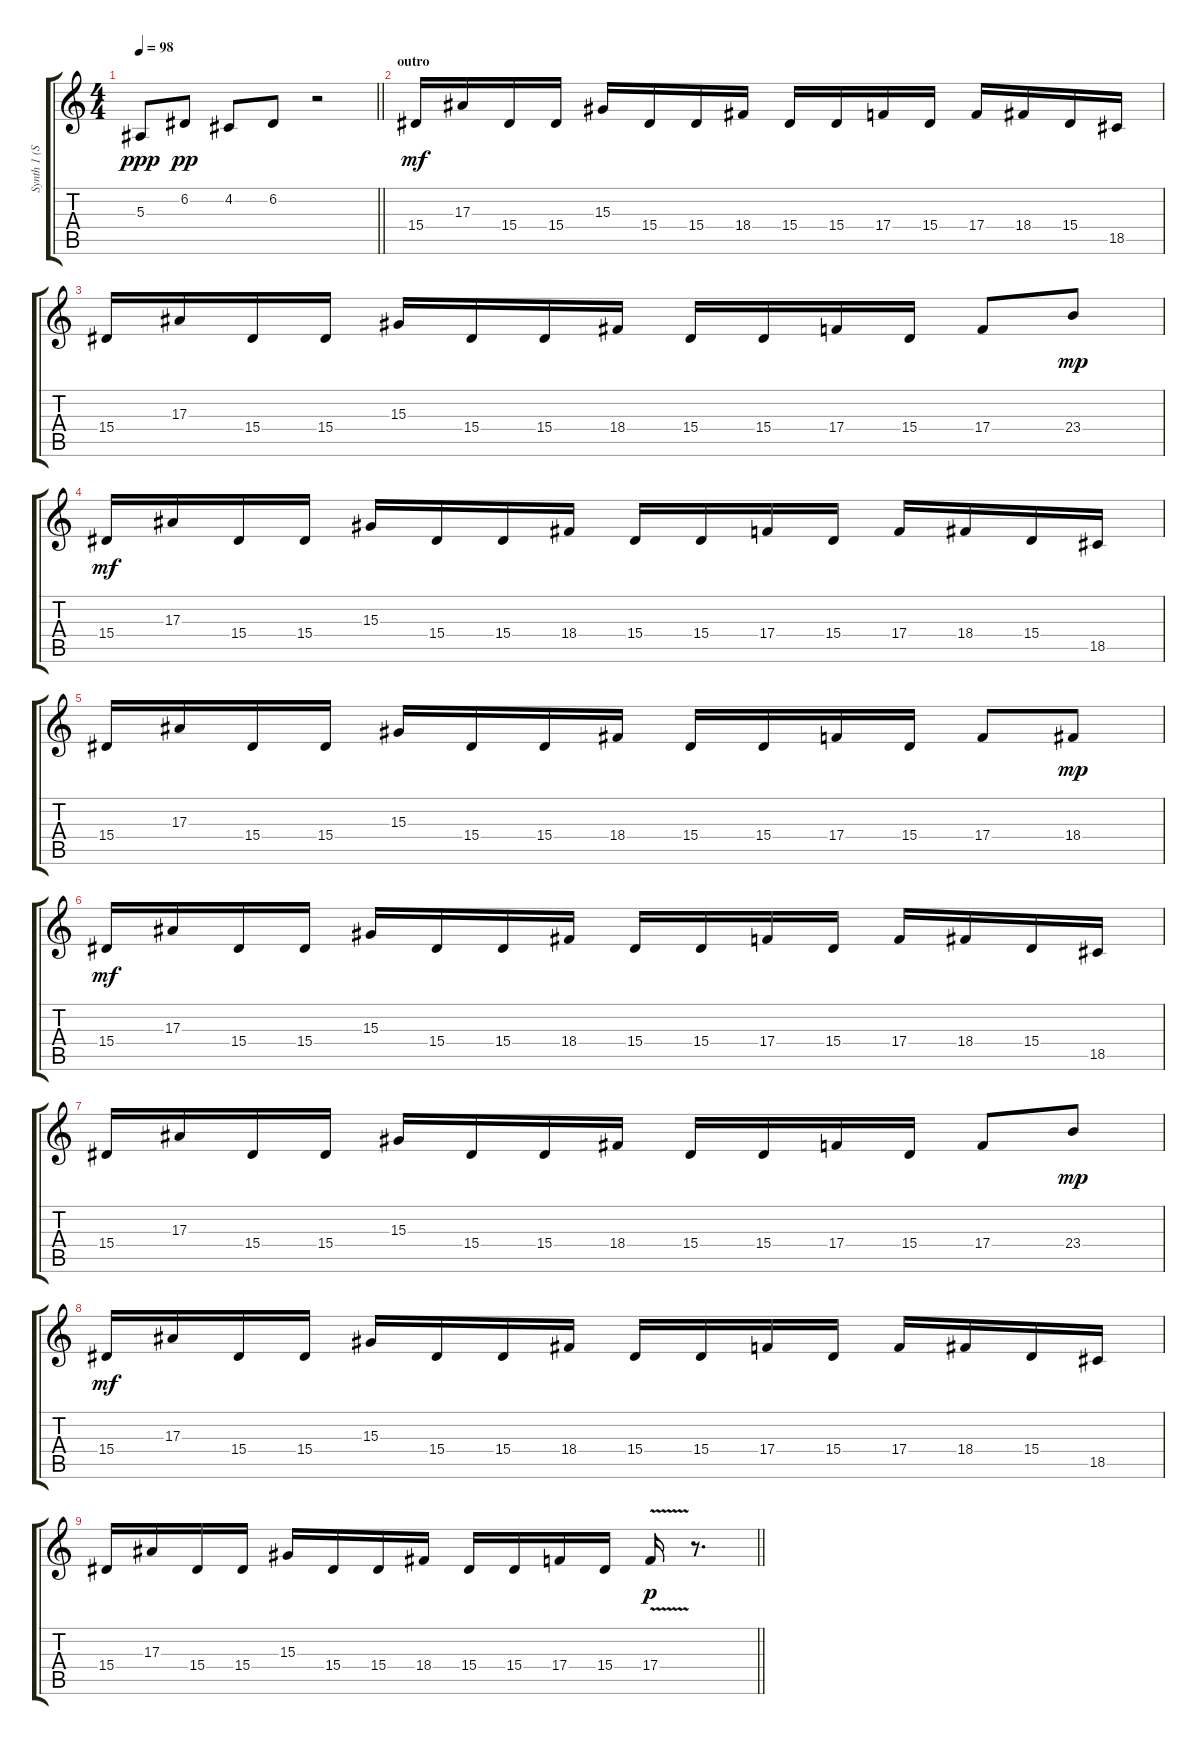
\track ("Synth 1 (Semple)" "Synth 1 (S") {instrument lead2sawtooth}
\staff {score tabs}
\tuning (D4 A3 F3 C3 G2 C2) {hide}
\ts (4 4)
\tempo 98
\clef g2
\barLineRight lightlight
\ks c
5.3.8{dy ppp} 6.2.8{dy pp} 4.2.8 6.2.8 r.2 |
\section ("" "outro")
15.4.16{dy mf} 17.3.16 15.4.16 15.4.16 15.3.16 15.4.16 15.4.16 18.4.16 15.4.16 15.4.16 17.4.16 15.4.16 17.4.16 18.4.16 15.4.16 18.5.16 |
15.4.16 17.3.16 15.4.16 15.4.16 15.3.16 15.4.16 15.4.16 18.4.16 15.4.16 15.4.16 17.4.16 15.4.16 17.4.8 23.4.8{dy mp} |
15.4.16{dy mf} 17.3.16 15.4.16 15.4.16 15.3.16 15.4.16 15.4.16 18.4.16 15.4.16 15.4.16 17.4.16 15.4.16 17.4.16 18.4.16 15.4.16 18.5.16 |
15.4.16 17.3.16 15.4.16 15.4.16 15.3.16 15.4.16 15.4.16 18.4.16 15.4.16 15.4.16 17.4.16 15.4.16 17.4.8 18.4.8{dy mp} |
15.4.16{dy mf} 17.3.16 15.4.16 15.4.16 15.3.16 15.4.16 15.4.16 18.4.16 15.4.16 15.4.16 17.4.16 15.4.16 17.4.16 18.4.16 15.4.16 18.5.16 |
15.4.16 17.3.16 15.4.16 15.4.16 15.3.16 15.4.16 15.4.16 18.4.16 15.4.16 15.4.16 17.4.16 15.4.16 17.4.8 23.4.8{dy mp} |
15.4.16{dy mf} 17.3.16 15.4.16 15.4.16 15.3.16 15.4.16 15.4.16 18.4.16 15.4.16 15.4.16 17.4.16 15.4.16 17.4.16 18.4.16 15.4.16 18.5.16 |
\barLineRight lightlight
15.4.16 17.3.16 15.4.16 15.4.16 15.3.16 15.4.16 15.4.16 18.4.16 15.4.16 15.4.16 17.4.16 15.4.16 17.4{v}.16{dy p} r.8{d}
